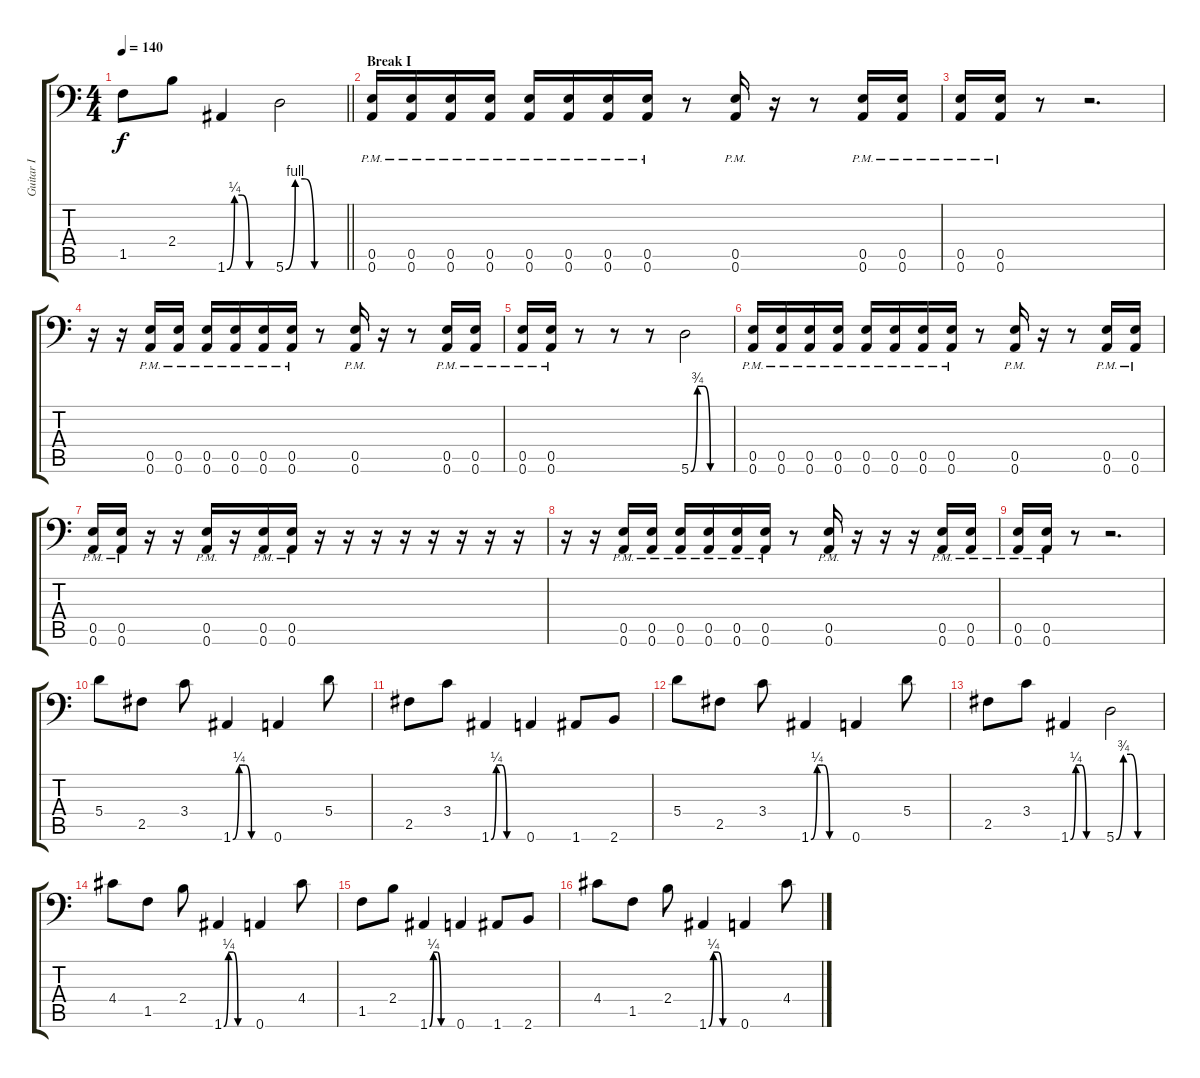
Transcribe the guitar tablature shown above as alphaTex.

\track ("Guitar I" "Guitar I") {instrument distortionguitar}
\staff {score tabs}
\tuning (B3 Gb3 D3 A2 E2 A1) {hide}
\ts (4 4)
\tempo 140
\clef f4
\barLineRight lightlight
\ks c
1.5.8{dy f} 2.4.8 1.6{be (custom 0 0 10 1 20 1 30 0 60 0)}.4 5.6{be (custom 0 0 10 4 20 4 30 0 60 0)}.2 |
\section ("" "Break I")
(0.5{pm} 0.6{pm}).16 (0.5{pm} 0.6{pm}).16 (0.5{pm} 0.6{pm}).16 (0.5{pm} 0.6{pm}).16 (0.5{pm} 0.6{pm}).16 (0.5{pm} 0.6{pm}).16 (0.5{pm} 0.6{pm}).16 (0.5{pm} 0.6{pm}).16 r.8 (0.5{pm} 0.6{pm}).16 r.16 r.8 (0.5{pm} 0.6{pm}).16 (0.5{pm} 0.6{pm}).16 |
(0.5{pm} 0.6{pm}).16 (0.5{pm} 0.6{pm}).16 r.8 r.2{d} |
r.16 r.16 (0.5{pm} 0.6{pm}).16 (0.5{pm} 0.6{pm}).16 (0.5{pm} 0.6{pm}).16 (0.5{pm} 0.6{pm}).16 (0.5{pm} 0.6{pm}).16 (0.5{pm} 0.6{pm}).16 r.8 (0.5{pm} 0.6{pm}).16 r.16 r.8 (0.5{pm} 0.6{pm}).16 (0.5{pm} 0.6{pm}).16 |
(0.5{pm} 0.6{pm}).16 (0.5{pm} 0.6{pm}).16 r.8 r.8 r.8 5.6{be (custom 0 0 10 3 20 3 30 0 60 0)}.2 |
(0.5{pm} 0.6{pm}).16 (0.5{pm} 0.6{pm}).16 (0.5{pm} 0.6{pm}).16 (0.5{pm} 0.6{pm}).16 (0.5{pm} 0.6{pm}).16 (0.5{pm} 0.6{pm}).16 (0.5{pm} 0.6{pm}).16 (0.5{pm} 0.6{pm}).16 r.8 (0.5{pm} 0.6{pm}).16 r.16 r.8 (0.5{pm} 0.6{pm}).16 (0.5{pm} 0.6{pm}).16 |
(0.5{pm} 0.6{pm}).16 (0.5{pm} 0.6{pm}).16 r.16 r.16 (0.5{pm} 0.6{pm}).16 r.16 (0.5{pm} 0.6{pm}).16 (0.5{pm} 0.6{pm}).16 r.16 r.16 r.16 r.16 r.16 r.16 r.16 r.16 |
r.16 r.16 (0.5{pm} 0.6{pm}).16 (0.5{pm} 0.6{pm}).16 (0.5{pm} 0.6{pm}).16 (0.5{pm} 0.6{pm}).16 (0.5{pm} 0.6{pm}).16 (0.5{pm} 0.6{pm}).16 r.8 (0.5{pm} 0.6{pm}).16 r.16 r.16 r.16 (0.5{pm} 0.6{pm}).16 (0.5{pm} 0.6{pm}).16 |
(0.5{pm} 0.6{pm}).16 (0.5{pm} 0.6{pm}).16 r.8 r.2{d} |
5.4.8 2.5.8 3.4.8 1.6{be (custom 0 0 10 1 20 1 30 0 60 0)}.4 0.6.4 5.4.8 |
2.5.8 3.4.8 1.6{be (custom 0 0 10 1 20 1 30 0 60 0)}.4 0.6.4 1.6.8 2.6.8 |
5.4.8 2.5.8 3.4.8 1.6{be (custom 0 0 10 1 20 1 30 0 60 0)}.4 0.6.4 5.4.8 |
2.5.8 3.4.8 1.6{be (custom 0 0 10 1 20 1 30 0 60 0)}.4 5.6{be (custom 0 0 10 3 20 3 30 0 60 0)}.2 |
4.4.8 1.5.8 2.4.8 1.6{be (custom 0 0 10 1 20 1 30 0 60 0)}.4 0.6.4 4.4.8 |
1.5.8 2.4.8 1.6{be (custom 0 0 10 1 20 1 30 0 60 0)}.4 0.6.4 1.6.8 2.6.8 |
4.4.8 1.5.8 2.4.8 1.6{be (custom 0 0 10 1 20 1 30 0 60 0)}.4 0.6.4 4.4.8
